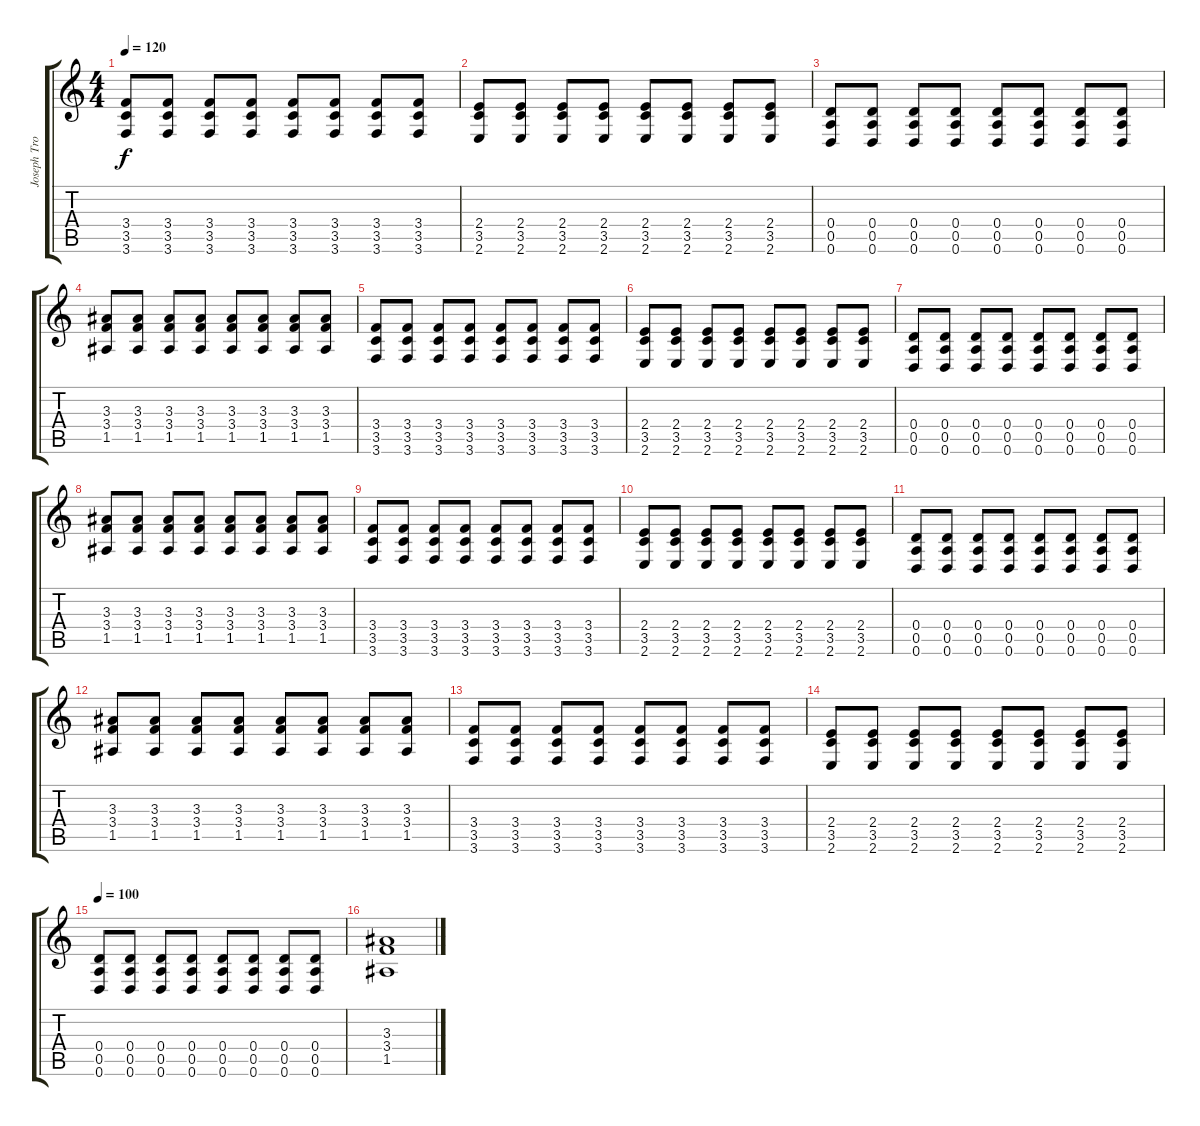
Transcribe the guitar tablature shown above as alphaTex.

\track ("Joseph Trohman (Lead Guitar)" "Joseph Tro") {instrument overdrivenguitar}
\staff {score tabs}
\tuning (E4 B3 G3 D3 A2 D2) {hide}
\ts (4 4)
\tempo 120
\clef g2
\ks c
(3.4 3.5 3.6).8{dy f} (3.4 3.5 3.6).8 (3.4 3.5 3.6).8 (3.4 3.5 3.6).8 (3.4 3.5 3.6).8 (3.4 3.5 3.6).8 (3.4 3.5 3.6).8 (3.4 3.5 3.6).8 |
(2.4 3.5 2.6).8 (2.4 3.5 2.6).8 (2.4 3.5 2.6).8 (2.4 3.5 2.6).8 (2.4 3.5 2.6).8 (2.4 3.5 2.6).8 (2.4 3.5 2.6).8 (2.4 3.5 2.6).8 |
(0.4 0.5 0.6).8 (0.4 0.5 0.6).8 (0.4 0.5 0.6).8 (0.4 0.5 0.6).8 (0.4 0.5 0.6).8 (0.4 0.5 0.6).8 (0.4 0.5 0.6).8 (0.4 0.5 0.6).8 |
(3.3 3.4 1.5).8 (3.3 3.4 1.5).8 (3.3 3.4 1.5).8 (3.3 3.4 1.5).8 (3.3 3.4 1.5).8 (3.3 3.4 1.5).8 (3.3 3.4 1.5).8 (3.3 3.4 1.5).8 |
(3.4 3.5 3.6).8 (3.4 3.5 3.6).8 (3.4 3.5 3.6).8 (3.4 3.5 3.6).8 (3.4 3.5 3.6).8 (3.4 3.5 3.6).8 (3.4 3.5 3.6).8 (3.4 3.5 3.6).8 |
(2.4 3.5 2.6).8 (2.4 3.5 2.6).8 (2.4 3.5 2.6).8 (2.4 3.5 2.6).8 (2.4 3.5 2.6).8 (2.4 3.5 2.6).8 (2.4 3.5 2.6).8 (2.4 3.5 2.6).8 |
(0.4 0.5 0.6).8 (0.4 0.5 0.6).8 (0.4 0.5 0.6).8 (0.4 0.5 0.6).8 (0.4 0.5 0.6).8 (0.4 0.5 0.6).8 (0.4 0.5 0.6).8 (0.4 0.5 0.6).8 |
(3.3 3.4 1.5).8 (3.3 3.4 1.5).8 (3.3 3.4 1.5).8 (3.3 3.4 1.5).8 (3.3 3.4 1.5).8 (3.3 3.4 1.5).8 (3.3 3.4 1.5).8 (3.3 3.4 1.5).8 |
(3.4 3.5 3.6).8 (3.4 3.5 3.6).8 (3.4 3.5 3.6).8 (3.4 3.5 3.6).8 (3.4 3.5 3.6).8 (3.4 3.5 3.6).8 (3.4 3.5 3.6).8 (3.4 3.5 3.6).8 |
(2.4 3.5 2.6).8 (2.4 3.5 2.6).8 (2.4 3.5 2.6).8 (2.4 3.5 2.6).8 (2.4 3.5 2.6).8 (2.4 3.5 2.6).8 (2.4 3.5 2.6).8 (2.4 3.5 2.6).8 |
(0.4 0.5 0.6).8 (0.4 0.5 0.6).8 (0.4 0.5 0.6).8 (0.4 0.5 0.6).8 (0.4 0.5 0.6).8 (0.4 0.5 0.6).8 (0.4 0.5 0.6).8 (0.4 0.5 0.6).8 |
(3.3 3.4 1.5).8 (3.3 3.4 1.5).8 (3.3 3.4 1.5).8 (3.3 3.4 1.5).8 (3.3 3.4 1.5).8 (3.3 3.4 1.5).8 (3.3 3.4 1.5).8 (3.3 3.4 1.5).8 |
(3.4 3.5 3.6).8 (3.4 3.5 3.6).8 (3.4 3.5 3.6).8 (3.4 3.5 3.6).8 (3.4 3.5 3.6).8 (3.4 3.5 3.6).8 (3.4 3.5 3.6).8 (3.4 3.5 3.6).8 |
(2.4 3.5 2.6).8 (2.4 3.5 2.6).8 (2.4 3.5 2.6).8 (2.4 3.5 2.6).8 (2.4 3.5 2.6).8 (2.4 3.5 2.6).8 (2.4 3.5 2.6).8 (2.4 3.5 2.6).8 |
\tempo 100
(0.4 0.5 0.6).8 (0.4 0.5 0.6).8 (0.4 0.5 0.6).8 (0.4 0.5 0.6).8 (0.4 0.5 0.6).8 (0.4 0.5 0.6).8 (0.4 0.5 0.6).8 (0.4 0.5 0.6).8 |
(3.3 3.4 1.5).1
